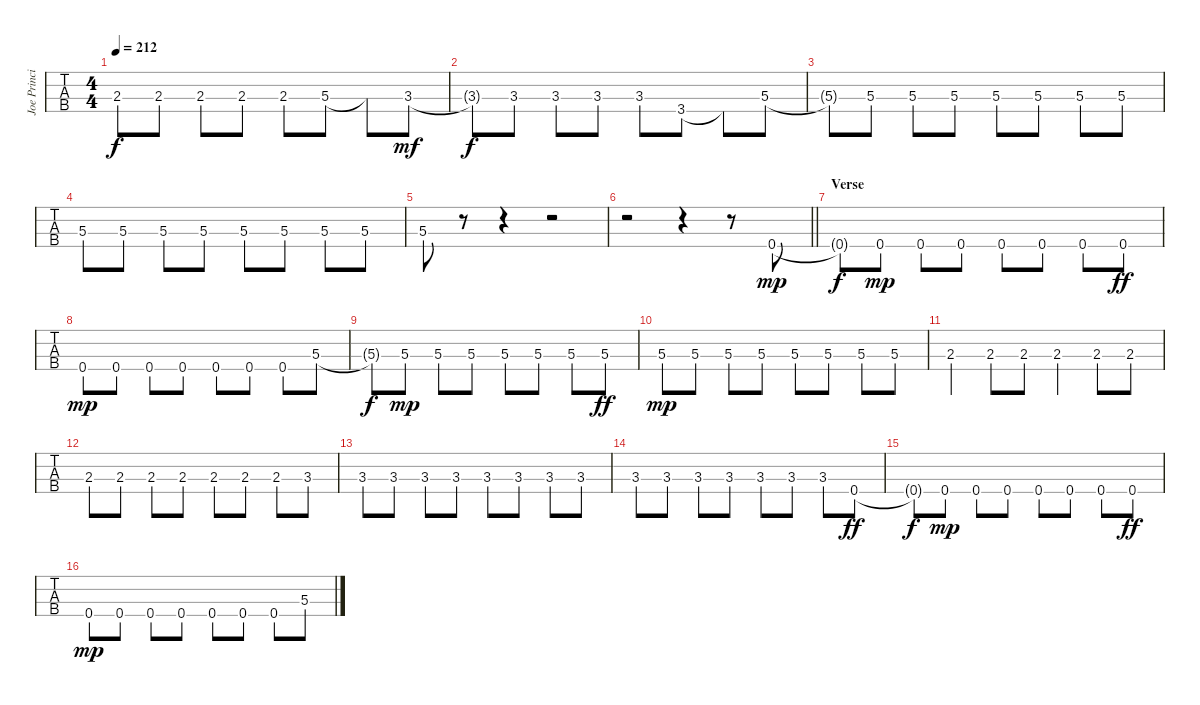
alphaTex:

\track ("Joe Principe - Bass" "Joe Princi") {instrument electricbassfinger}
\staff {tabs}
\tuning (Gb2 Db2 Ab1 Eb1) {hide}
\ts (4 4)
\tempo 212
\clef f4
\ks c
2.3{t}.8{dy f} 2.3.8 2.3.8 2.3.8 2.3.8 5.3.8 5.3{t}.8 3.3.8{dy mf} |
3.3{t}.8{dy f} 3.3.8 3.3.8 3.3.8 3.3.8 3.4.8 3.4{t}.8 5.3.8 |
5.3{t}.8 5.3.8 5.3.8 5.3.8 5.3.8 5.3.8 5.3.8 5.3.8 |
5.3.8 5.3.8 5.3.8 5.3.8 5.3.8 5.3.8 5.3.8 5.3.8 |
5.3.8 r.8 r.4 r.2 |
\barLineRight lightlight
r.2 r.4 r.8 0.4.8{dy mp} |
\section ("" "Verse")
0.4{t}.8{dy f} 0.4.8{dy mp} 0.4.8 0.4.8 0.4.8 0.4.8 0.4.8 0.4.8{dy ff} |
0.4.8{dy mp} 0.4.8 0.4.8 0.4.8 0.4.8 0.4.8 0.4.8 5.3.8 |
5.3{t}.8{dy f} 5.3.8{dy mp} 5.3.8 5.3.8 5.3.8 5.3.8 5.3.8 5.3.8{dy ff} |
5.3.8{dy mp} 5.3.8 5.3.8 5.3.8 5.3.8 5.3.8 5.3.8 5.3.8 |
2.3.4 2.3.8 2.3.8 2.3.4 2.3.8 2.3.8 |
2.3.8 2.3.8 2.3.8 2.3.8 2.3.8 2.3.8 2.3.8 3.3.8 |
3.3.8 3.3.8 3.3.8 3.3.8 3.3.8 3.3.8 3.3.8 3.3.8 |
3.3.8 3.3.8 3.3.8 3.3.8 3.3.8 3.3.8 3.3.8 0.4.8{dy ff} |
0.4{t}.8{dy f} 0.4.8{dy mp} 0.4.8 0.4.8 0.4.8 0.4.8 0.4.8 0.4.8{dy ff} |
0.4.8{dy mp} 0.4.8 0.4.8 0.4.8 0.4.8 0.4.8 0.4.8 5.3.8
